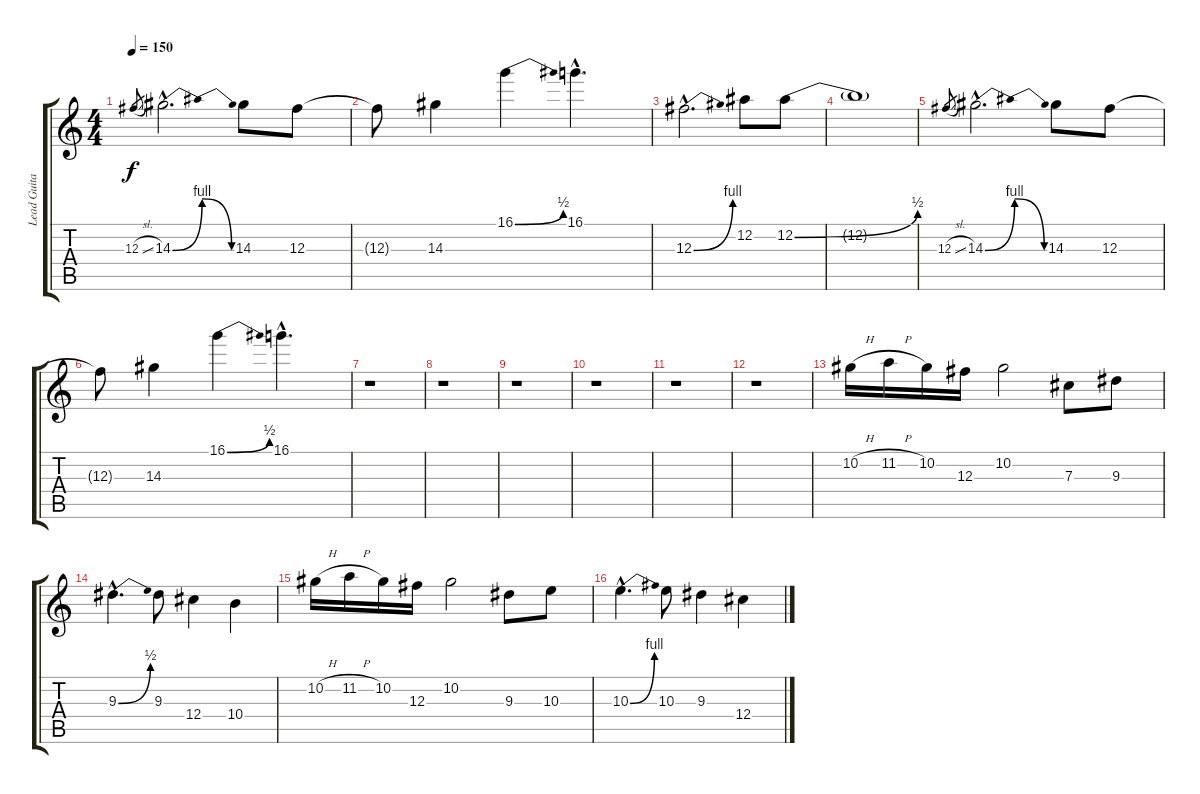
\track ("Lead Guitar" "Lead Guita") {instrument distortionguitar}
\staff {score tabs}
\tuning (Eb4 Bb3 Gb3 Db3 Ab2 Eb2) {hide}
\ts (4 4)
\tempo 150
\clef g2
\ks c
12.3{sl}.8{gr dy f} 14.3{be (bendrelease 0 0 30 4 51 4 60 0) hac}.2{d} 14.3.8 12.3.8 |
12.3{t}.8 14.3.4 16.1{be (bend 0 0 60 2)}.4 16.1{hac}.4{d} |
12.3{be (bend 0 0 60 4) hac}.2{d} 12.2.8 12.2{be (bend 0 0 60 2)}.8 |
12.2{t}.1 |
12.3{sl}.8{gr} 14.3{be (bendrelease 0 0 30 4 51 4 60 0) hac}.2{d} 14.3.8 12.3.8 |
12.3{t}.8 14.3.4 16.1{be (bend 0 0 60 2)}.4 16.1{hac}.4{d} |
r.1 |
r.1 |
r.1 |
r.1 |
r.1 |
r.1 |
10.2{h}.16 11.2{h}.16 10.2.16 12.3.16 10.2.2 7.3.8 9.3.8 |
9.3{be (bend 0 0 60 2) hac}.4{d} 9.3.8 12.4.4 10.4.4 |
10.2{h}.16 11.2{h}.16 10.2.16 12.3.16 10.2.2 9.3.8 10.3.8 |
10.3{be (bend 0 0 60 4) hac}.4{d} 10.3.8 9.3.4 12.4.4
